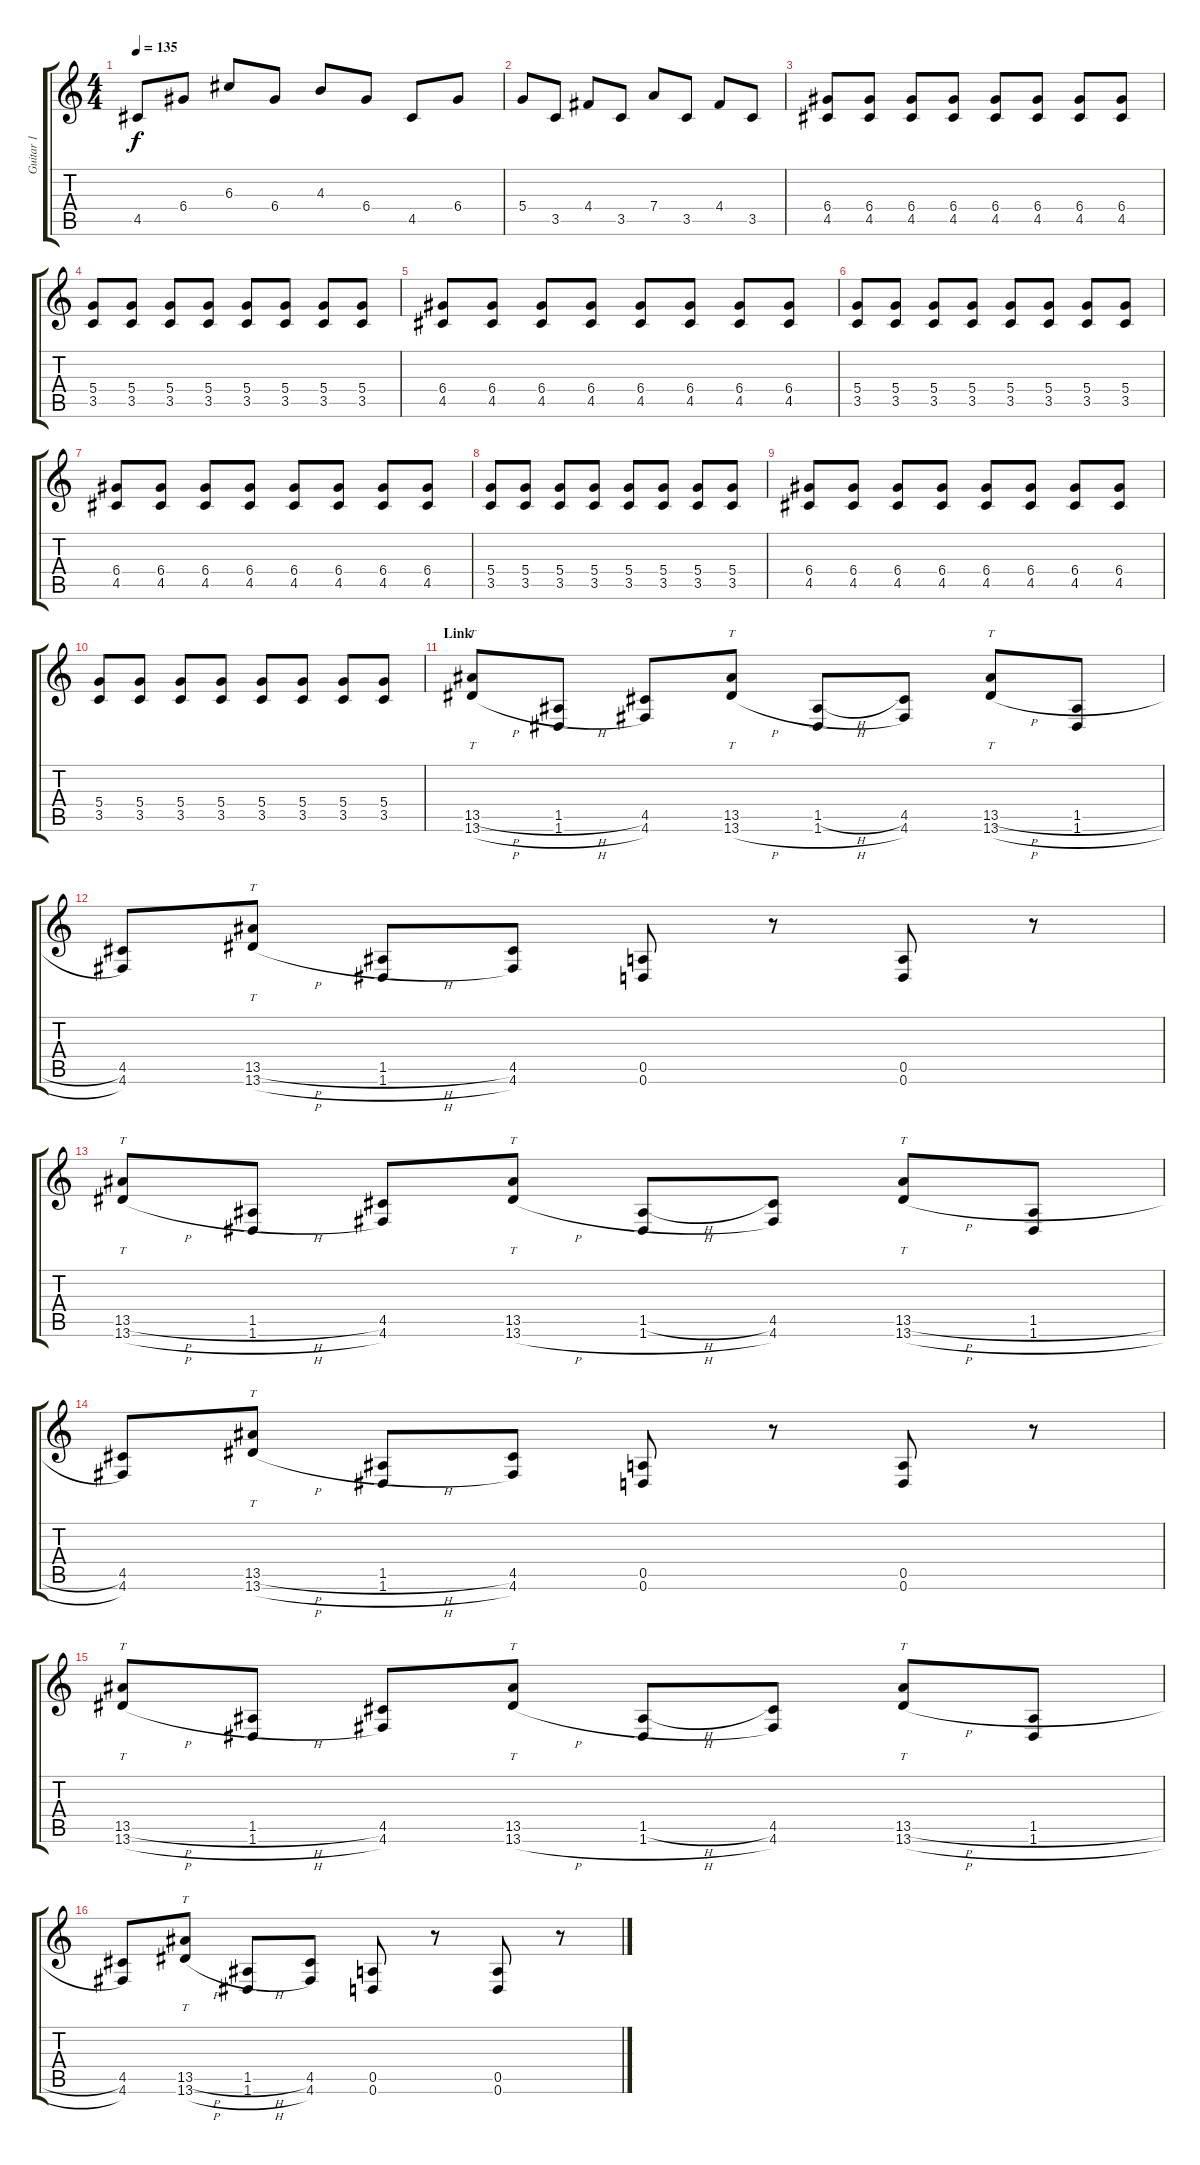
\track ("Guitar 1" "Guitar 1") {instrument distortionguitar}
\staff {score tabs}
\tuning (E4 B3 G3 D3 A2 D2) {hide}
\ts (4 4)
\tempo 135
\clef g2
\ks c
4.5.8{dy f} 6.4.8 6.3.8 6.4.8 4.3.8 6.4.8 4.5.8 6.4.8 |
5.4.8 3.5.8 4.4.8 3.5.8 7.4.8 3.5.8 4.4.8 3.5.8 |
(6.4 4.5).8{instrument distortionguitar} (6.4 4.5).8 (6.4 4.5).8 (6.4 4.5).8 (6.4 4.5).8 (6.4 4.5).8 (6.4 4.5).8 (6.4 4.5).8 |
(5.4 3.5).8 (5.4 3.5).8 (5.4 3.5).8 (5.4 3.5).8 (5.4 3.5).8 (5.4 3.5).8 (5.4 3.5).8 (5.4 3.5).8 |
(6.4 4.5).8 (6.4 4.5).8 (6.4 4.5).8 (6.4 4.5).8 (6.4 4.5).8 (6.4 4.5).8 (6.4 4.5).8 (6.4 4.5).8 |
(5.4 3.5).8 (5.4 3.5).8 (5.4 3.5).8 (5.4 3.5).8 (5.4 3.5).8 (5.4 3.5).8 (5.4 3.5).8 (5.4 3.5).8 |
(6.4 4.5).8 (6.4 4.5).8 (6.4 4.5).8 (6.4 4.5).8 (6.4 4.5).8 (6.4 4.5).8 (6.4 4.5).8 (6.4 4.5).8 |
(5.4 3.5).8 (5.4 3.5).8 (5.4 3.5).8 (5.4 3.5).8 (5.4 3.5).8 (5.4 3.5).8 (5.4 3.5).8 (5.4 3.5).8 |
(6.4 4.5).8 (6.4 4.5).8 (6.4 4.5).8 (6.4 4.5).8 (6.4 4.5).8 (6.4 4.5).8 (6.4 4.5).8 (6.4 4.5).8 |
(5.4 3.5).8 (5.4 3.5).8 (5.4 3.5).8 (5.4 3.5).8 (5.4 3.5).8 (5.4 3.5).8 (5.4 3.5).8 (5.4 3.5).8 |
\section ("" "Link")
(13.5{h} 13.6{h}).8{tt} (1.5{h} 1.6{h}).8 (4.5 4.6).8 (13.5 13.6{h}).8{tt} (1.5{h} 1.6{h}).8 (4.5 4.6).8 (13.5{h} 13.6{h}).8{tt} (1.5{h} 1.6{h}).8 |
(4.5 4.6).8 (13.5{h} 13.6{h}).8{tt} (1.5{h} 1.6{h}).8 (4.5 4.6).8 (0.5 0.6).8 r.8 (0.5 0.6).8 r.8 |
(13.5{h} 13.6{h}).8{tt} (1.5{h} 1.6{h}).8 (4.5 4.6).8 (13.5 13.6{h}).8{tt} (1.5{h} 1.6{h}).8 (4.5 4.6).8 (13.5{h} 13.6{h}).8{tt} (1.5{h} 1.6{h}).8 |
(4.5 4.6).8 (13.5{h} 13.6{h}).8{tt} (1.5{h} 1.6{h}).8 (4.5 4.6).8 (0.5 0.6).8 r.8 (0.5 0.6).8 r.8 |
(13.5{h} 13.6{h}).8{tt} (1.5{h} 1.6{h}).8 (4.5 4.6).8 (13.5 13.6{h}).8{tt} (1.5{h} 1.6{h}).8 (4.5 4.6).8 (13.5{h} 13.6{h}).8{tt} (1.5{h} 1.6{h}).8 |
(4.5 4.6).8 (13.5{h} 13.6{h}).8{tt} (1.5{h} 1.6{h}).8 (4.5 4.6).8 (0.5 0.6).8 r.8 (0.5 0.6).8 r.8
